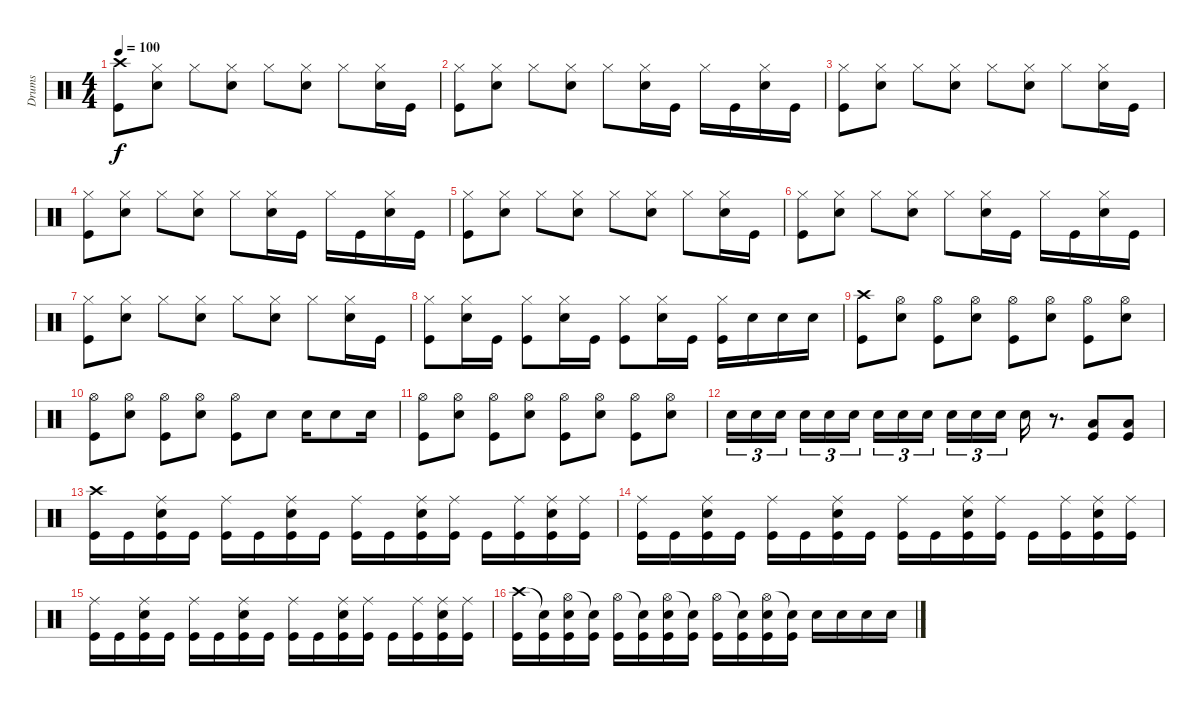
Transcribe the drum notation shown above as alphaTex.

\track ("Drums" "Drums") {instrument percussion}
\staff {score}
\articulation defaults
\ts (4 4)
\tempo 100
\clef neutral
\ks c
("Crash high (hit)" "Kick (hit)").8{dy f} ("Hi-Hat (closed)" "Electric Snare (hit)").8 "Hi-Hat (closed)".8 ("Hi-Hat (closed)" "Electric Snare (hit)").8 "Hi-Hat (closed)".8 ("Hi-Hat (closed)" "Electric Snare (hit)").8 "Hi-Hat (closed)".8 ("Hi-Hat (closed)" "Electric Snare (hit)").16 "Kick (hit)".16 |
("Hi-Hat (closed)" "Kick (hit)").8 ("Hi-Hat (closed)" "Electric Snare (hit)").8 "Hi-Hat (closed)".8 ("Hi-Hat (closed)" "Electric Snare (hit)").8 "Hi-Hat (closed)".8 ("Hi-Hat (closed)" "Electric Snare (hit)").16 "Kick (hit)".16 "Hi-Hat (closed)".16 "Kick (hit)".16 ("Hi-Hat (closed)" "Electric Snare (hit)").16 "Kick (hit)".16 |
("Hi-Hat (closed)" "Kick (hit)").8 ("Hi-Hat (closed)" "Electric Snare (hit)").8 "Hi-Hat (closed)".8 ("Hi-Hat (closed)" "Electric Snare (hit)").8 "Hi-Hat (closed)".8 ("Hi-Hat (closed)" "Electric Snare (hit)").8 "Hi-Hat (closed)".8 ("Hi-Hat (closed)" "Electric Snare (hit)").16 "Kick (hit)".16 |
("Hi-Hat (closed)" "Kick (hit)").8 ("Hi-Hat (closed)" "Electric Snare (hit)").8 "Hi-Hat (closed)".8 ("Hi-Hat (closed)" "Electric Snare (hit)").8 "Hi-Hat (closed)".8 ("Hi-Hat (closed)" "Electric Snare (hit)").16 "Kick (hit)".16 "Hi-Hat (closed)".16 "Kick (hit)".16 ("Hi-Hat (closed)" "Electric Snare (hit)").16 "Kick (hit)".16 |
("Hi-Hat (closed)" "Kick (hit)").8 ("Hi-Hat (closed)" "Electric Snare (hit)").8 "Hi-Hat (closed)".8 ("Hi-Hat (closed)" "Electric Snare (hit)").8 "Hi-Hat (closed)".8 ("Hi-Hat (closed)" "Electric Snare (hit)").8 "Hi-Hat (closed)".8 ("Hi-Hat (closed)" "Electric Snare (hit)").16 "Kick (hit)".16 |
("Hi-Hat (closed)" "Kick (hit)").8 ("Hi-Hat (closed)" "Electric Snare (hit)").8 "Hi-Hat (closed)".8 ("Hi-Hat (closed)" "Electric Snare (hit)").8 "Hi-Hat (closed)".8 ("Hi-Hat (closed)" "Electric Snare (hit)").16 "Kick (hit)".16 "Hi-Hat (closed)".16 "Kick (hit)".16 ("Hi-Hat (closed)" "Electric Snare (hit)").16 "Kick (hit)".16 |
("Hi-Hat (closed)" "Kick (hit)").8 ("Hi-Hat (closed)" "Electric Snare (hit)").8 "Hi-Hat (closed)".8 ("Hi-Hat (closed)" "Electric Snare (hit)").8 "Hi-Hat (closed)".8 ("Hi-Hat (closed)" "Electric Snare (hit)").8 "Hi-Hat (closed)".8 ("Hi-Hat (closed)" "Electric Snare (hit)").16 "Kick (hit)".16 |
("Hi-Hat (closed)" "Kick (hit)").8 ("Hi-Hat (closed)" "Electric Snare (hit)").16 "Kick (hit)".16 ("Hi-Hat (closed)" "Kick (hit)").8 ("Hi-Hat (closed)" "Electric Snare (hit)").16 "Kick (hit)".16 ("Hi-Hat (closed)" "Kick (hit)").8 ("Hi-Hat (closed)" "Electric Snare (hit)").16 "Kick (hit)".16 ("Hi-Hat (closed)" "Kick (hit)").16 "Electric Snare (hit)".16 "Electric Snare (hit)".16 "Electric Snare (hit)".16 |
("Crash high (hit)" "Kick (hit)").8 ("Hi-Hat (open)" "Electric Snare (hit)").8 ("Hi-Hat (open)" "Kick (hit)").8 ("Hi-Hat (open)" "Electric Snare (hit)").8 ("Hi-Hat (open)" "Kick (hit)").8 ("Hi-Hat (open)" "Electric Snare (hit)").8 ("Hi-Hat (open)" "Kick (hit)").8 ("Hi-Hat (open)" "Electric Snare (hit)").8 |
("Hi-Hat (open)" "Kick (hit)").8 ("Hi-Hat (open)" "Electric Snare (hit)").8 ("Hi-Hat (open)" "Kick (hit)").8 ("Hi-Hat (open)" "Electric Snare (hit)").8 ("Hi-Hat (open)" "Kick (hit)").8 "Electric Snare (hit)".8 "Electric Snare (hit)".16 "Electric Snare (hit)".8 "Electric Snare (hit)".16 |
("Hi-Hat (open)" "Kick (hit)").8 ("Hi-Hat (open)" "Electric Snare (hit)").8 ("Hi-Hat (open)" "Kick (hit)").8 ("Hi-Hat (open)" "Electric Snare (hit)").8 ("Hi-Hat (open)" "Kick (hit)").8 ("Hi-Hat (open)" "Electric Snare (hit)").8 ("Hi-Hat (open)" "Kick (hit)").8 ("Hi-Hat (open)" "Electric Snare (hit)").8 |
"Electric Snare (hit)".16{tu (3 2)} "Electric Snare (hit)".16{tu (3 2)} "Electric Snare (hit)".16{tu (3 2)} "Electric Snare (hit)".16{tu (3 2)} "Electric Snare (hit)".16{tu (3 2)} "Electric Snare (hit)".16{tu (3 2)} "Electric Snare (hit)".16{tu (3 2)} "Electric Snare (hit)".16{tu (3 2)} "Electric Snare (hit)".16{tu (3 2)} "Electric Snare (hit)".16{tu (3 2)} "Electric Snare (hit)".16{tu (3 2)} "Electric Snare (hit)".16{tu (3 2)} "Electric Snare (hit)".16 r.8{d} ("Low Tom (hit)" "Kick (hit)").8 ("Low Floor Tom (hit)" "Kick (hit)").8 |
("Crash high (hit)" "Kick (hit)").16 "Kick (hit)".16 ("Ride (middle)" "Electric Snare (hit)" "Kick (hit)").16 "Kick (hit)".16 ("Ride (middle)" "Kick (hit)").16 "Kick (hit)".16 ("Ride (middle)" "Electric Snare (hit)" "Kick (hit)").16 "Kick (hit)".16 ("Ride (middle)" "Kick (hit)").16 "Kick (hit)".16 ("Ride (middle)" "Electric Snare (hit)" "Kick (hit)").16 ("Ride (middle)" "Kick (hit)").16 "Kick (hit)".16 ("Ride (middle)" "Kick (hit)").16 ("Ride (middle)" "Electric Snare (hit)" "Kick (hit)").16 ("Ride (middle)" "Kick (hit)").16 |
("Ride (middle)" "Kick (hit)").16 "Kick (hit)".16 ("Ride (middle)" "Electric Snare (hit)" "Kick (hit)").16 "Kick (hit)".16 ("Ride (middle)" "Kick (hit)").16 "Kick (hit)".16 ("Ride (middle)" "Electric Snare (hit)" "Kick (hit)").16 "Kick (hit)".16 ("Ride (middle)" "Kick (hit)").16 "Kick (hit)".16 ("Ride (middle)" "Electric Snare (hit)" "Kick (hit)").16 ("Ride (middle)" "Kick (hit)").16 "Kick (hit)".16 ("Ride (middle)" "Kick (hit)").16 ("Ride (middle)" "Electric Snare (hit)" "Kick (hit)").16 ("Ride (middle)" "Kick (hit)").16 |
("Ride (middle)" "Kick (hit)").16 "Kick (hit)".16 ("Ride (middle)" "Electric Snare (hit)" "Kick (hit)").16 "Kick (hit)".16 ("Ride (middle)" "Kick (hit)").16 "Kick (hit)".16 ("Ride (middle)" "Electric Snare (hit)" "Kick (hit)").16 "Kick (hit)".16 ("Ride (middle)" "Kick (hit)").16 "Kick (hit)".16 ("Ride (middle)" "Electric Snare (hit)" "Kick (hit)").16 ("Ride (middle)" "Kick (hit)").16 "Kick (hit)".16 ("Ride (middle)" "Kick (hit)").16 ("Ride (middle)" "Electric Snare (hit)" "Kick (hit)").16 ("Ride (middle)" "Kick (hit)").16 |
("Crash high (hit)" "Kick (hit)").16 ("Snare (hit)"{t} "Kick (hit)").16 ("Hi-Hat (open)" "Electric Snare (hit)" "Kick (hit)").16 ("Snare (hit)"{t} "Kick (hit)").16 ("Hi-Hat (open)" "Kick (hit)").16 ("Snare (hit)"{t} "Kick (hit)").16 ("Hi-Hat (open)" "Electric Snare (hit)" "Kick (hit)").16 ("Snare (hit)"{t} "Kick (hit)").16 ("Hi-Hat (open)" "Kick (hit)").16 ("Snare (hit)"{t} "Kick (hit)").16 ("Hi-Hat (open)" "Electric Snare (hit)" "Kick (hit)").16 ("Snare (hit)"{t} "Kick (hit)").16 "Electric Snare (hit)".16 "Electric Snare (hit)".16 "Electric Snare (hit)".16 "Electric Snare (hit)".16
